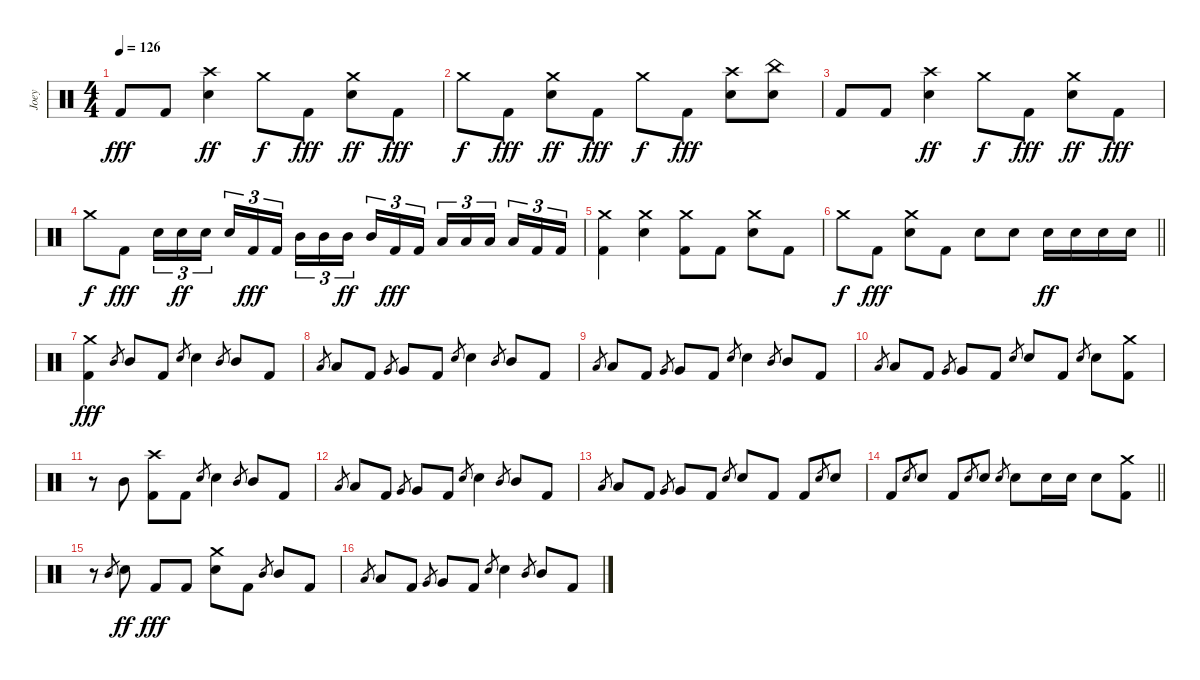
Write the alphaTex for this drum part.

\track ("Joey" "Joey") {instrument percussion}
\staff {score}
\articulation defaults
\ts (4 4)
\tempo 126
\clef neutral
\ks c "Kick (hit) 2".8{dy fff} "Kick (hit) 2".8
("Crash high (hit)" "Electric Snare (hit)").4{dy ff} "Crash medium (hit)".8{dy f} "Kick (hit) 2".8{dy fff} ("Crash medium (hit)" "Electric Snare (hit)").8{dy ff} "Kick (hit) 2".8{dy fff} |
"Crash medium (hit)".8{dy f} "Kick (hit) 2".8{dy fff} ("Crash medium (hit)" "Electric Snare (hit)").8{dy ff} "Kick (hit) 2".8{dy fff} "Crash medium (hit)".8{dy f} "Kick (hit) 2".8{dy fff} ("Crash high (hit)" "Electric Snare (hit)").8 ("China (hit)" "Electric Snare (hit)").8 |
"Kick (hit) 2".8 "Kick (hit) 2".8 ("Crash high (hit)" "Electric Snare (hit)").4{dy ff} "Crash medium (hit)".8{dy f} "Kick (hit) 2".8{dy fff} ("Crash medium (hit)" "Electric Snare (hit)").8{dy ff} "Kick (hit) 2".8{dy fff} |
"Crash medium (hit)".8{dy f} "Kick (hit) 2".8{dy fff} "Electric Snare (hit)".16{tu (3 2)} "Electric Snare (hit)".16{tu (3 2) dy ff} "Electric Snare (hit)".16{tu (3 2) beam splitsecondary} "Electric Snare (hit)".16{tu (3 2)} "Kick (hit) 2".16{tu (3 2) dy fff} "Kick (hit) 2".16{tu (3 2)} "Mid Tom (hit)".16{tu (3 2)} "Mid Tom (hit)".16{tu (3 2)} "Mid Tom (hit)".16{tu (3 2) dy ff beam splitsecondary} "Mid Tom (hit)".16{tu (3 2)} "Kick (hit) 2".16{tu (3 2) dy fff} "Kick (hit) 2".16{tu (3 2)} "Low Tom (hit)".16{tu (3 2)} "Low Tom (hit)".16{tu (3 2)} "Low Tom (hit)".16{tu (3 2) beam splitsecondary} "Low Tom (hit)".16{tu (3 2)} "Kick (hit) 2".16{tu (3 2)} "Kick (hit) 2".16{tu (3 2)} |
("Crash medium (hit)" "Kick (hit) 2").4 ("Crash medium (hit)" "Electric Snare (hit)").4 ("Crash medium (hit)" "Kick (hit) 2").8 "Kick (hit) 2".8 ("Crash medium (hit)" "Electric Snare (hit)").8 "Kick (hit) 2".8 |
\barLineRight lightlight "Crash medium (hit)".8{dy f} "Kick (hit) 2".8{dy fff}
("Crash medium (hit)" "Electric Snare (hit)").8 "Kick (hit) 2".8 "Electric Snare (hit)".8 "Electric Snare (hit)".8 "Electric Snare (hit)".16{dy ff} "Electric Snare (hit)".16 "Electric Snare (hit)".16 "Electric Snare (hit)".16 |
("Crash medium (hit)" "Kick (hit) 2").4{dy fff} "Mid Tom (hit)".8{gr} "Mid Tom (hit)".8 "Kick (hit) 2".8 "Electric Snare (hit)".8{gr} "Electric Snare (hit)".4 "Mid Tom (hit)".8{gr} "Mid Tom (hit)".8 "Kick (hit) 2".8 |
"Low Tom (hit)".8{gr} "Low Tom (hit)".8 "Kick (hit) 2".8 "Very Low Tom (hit)".8{gr} "Very Low Tom (hit)".8 "Kick (hit) 2".8 "Electric Snare (hit)".8{gr} "Electric Snare (hit)".4 "Mid Tom (hit)".8{gr} "Mid Tom (hit)".8 "Kick (hit) 2".8 |
"Low Tom (hit)".8{gr} "Low Tom (hit)".8 "Kick (hit) 2".8 "Very Low Tom (hit)".8{gr} "Very Low Tom (hit)".8 "Kick (hit) 2".8 "Electric Snare (hit)".8{gr} "Electric Snare (hit)".4 "Mid Tom (hit)".8{gr} "Mid Tom (hit)".8 "Kick (hit) 2".8 |
"Low Tom (hit)".8{gr} "Low Tom (hit)".8 "Kick (hit) 2".8 "Very Low Tom (hit)".8{gr} "Very Low Tom (hit)".8 "Kick (hit) 2".8 "Electric Snare (hit)".8{gr} "Electric Snare (hit)".8 "Kick (hit) 2".8 "Electric Snare (hit)".8{gr} "Electric Snare (hit)".8 ("Crash medium (hit)" "Kick (hit) 2").8 |
r.8 "Mid Tom (hit)".8 ("Crash high (hit)" "Kick (hit) 2").8 "Kick (hit) 2".8 "Electric Snare (hit)".8{gr} "Electric Snare (hit)".4 "Mid Tom (hit)".8{gr} "Mid Tom (hit)".8 "Kick (hit) 2".8 |
"Low Tom (hit)".8{gr} "Low Tom (hit)".8 "Kick (hit) 2".8 "Very Low Tom (hit)".8{gr} "Very Low Tom (hit)".8 "Kick (hit) 2".8 "Electric Snare (hit)".8{gr} "Electric Snare (hit)".4 "Mid Tom (hit)".8{gr} "Mid Tom (hit)".8 "Kick (hit) 2".8 |
"Low Tom (hit)".8{gr} "Low Tom (hit)".8 "Kick (hit) 2".8 "Very Low Tom (hit)".8{gr} "Very Low Tom (hit)".8 "Kick (hit) 2".8 "Electric Snare (hit)".8{gr} "Electric Snare (hit)".8 "Kick (hit) 2".8 "Kick (hit) 2".8 "Electric Snare (hit)".8{gr} "Electric Snare (hit)".8 |
\barLineRight lightlight "Kick (hit) 2".8 "Electric Snare (hit)".8{gr} "Electric Snare (hit)".8 "Kick (hit) 2".8 "Electric Snare (hit)".8{gr} "Electric Snare (hit)".8 "Electric Snare (hit)".8{gr} "Electric Snare (hit)".8 "Electric Snare (hit)".16 "Electric Snare (hit)".16 "Electric Snare (hit)".8
("Crash medium (hit)" "Kick (hit) 2").8 |
r.8 "Mid Tom (hit)".8{gr} "Electric Snare (hit)".8{dy ff} "Kick (hit) 2".8{dy fff} "Kick (hit) 2".8 ("Crash medium (hit)" "Electric Snare (hit)").8 "Kick (hit) 2".8 "Mid Tom (hit)".8{gr} "Mid Tom (hit)".8 "Kick (hit) 2".8 |
"Low Tom (hit)".8{gr} "Low Tom (hit)".8 "Kick (hit) 2".8 "Very Low Tom (hit)".8{gr} "Very Low Tom (hit)".8 "Kick (hit) 2".8 "Electric Snare (hit)".8{gr} "Electric Snare (hit)".4 "Mid Tom (hit)".8{gr} "Mid Tom (hit)".8 "Kick (hit) 2".8
